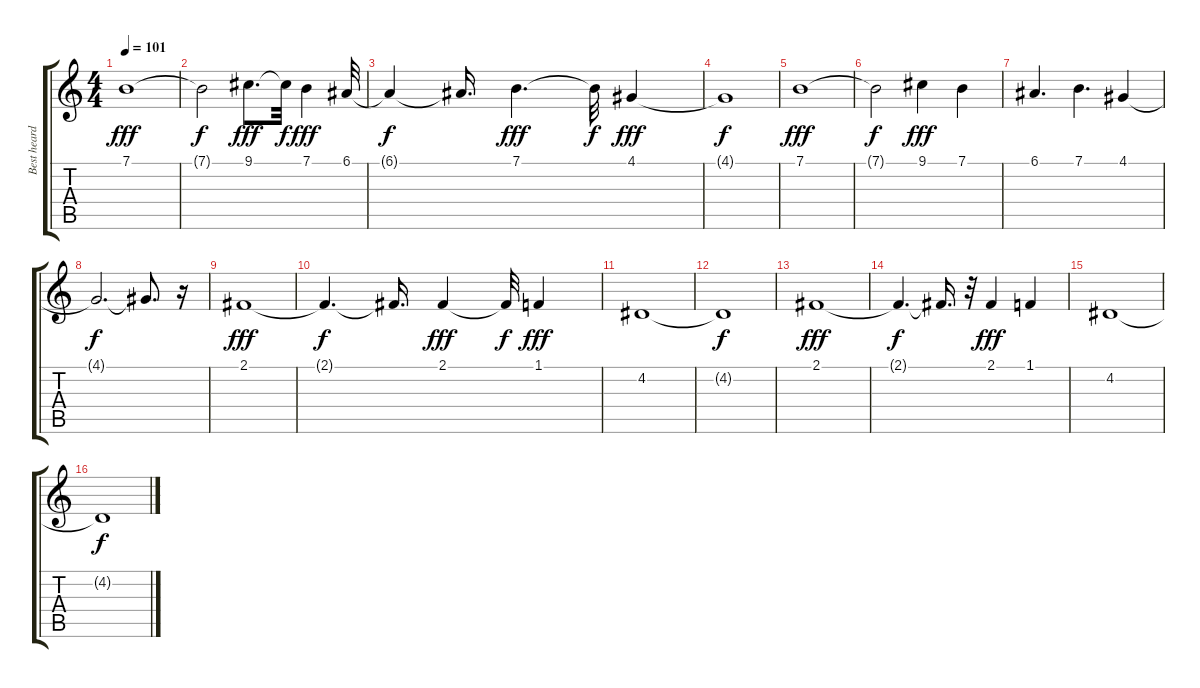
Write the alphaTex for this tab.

\track ("Best heard with Gravis Ultrasound Max" "Best heard") {instrument synthstrings2}
\staff {score tabs}
\tuning (E4 B3 G3 D3 A2 E2) {hide}
\ts (4 4)
\tempo 101
\clef g2
\ks c
7.1.1{dy fff} |
7.1{t}.2{dy f} 9.1.8{d dy fff} 9.1{t}.32{dy f} 7.1.4{dy fff} 6.1.32 |
6.1{t}.4{dy f} 6.1{t}.16{d} 7.1.4{d dy fff} 7.1{t}.32{dy f} 4.1.4{dy fff} |
4.1{t}.1{dy f} |
7.1.1{dy fff} |
7.1{t}.2{dy f} 9.1.4{dy fff} 7.1.4 |
6.1.4{d} 7.1.4{d} 4.1.4 |
4.1{t}.2{d dy f} 4.1{t}.8{d} r.16 |
2.1.1{dy fff} |
2.1{t}.4{d dy f} 2.1{t}.16{d} 2.1.4{dy fff} 2.1{t}.32{dy f} 1.1.4{dy fff} |
4.2.1 |
4.2{t}.1{dy f} |
2.1.1{dy fff} |
2.1{t}.4{d dy f} 2.1{t}.16{d} r.32 2.1.4{dy fff} 1.1.4 |
4.2.1 |
4.2{t}.1{dy f}
